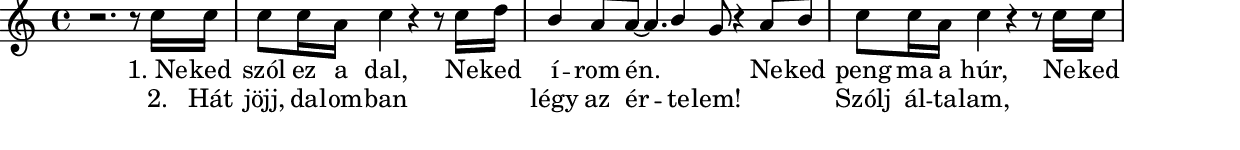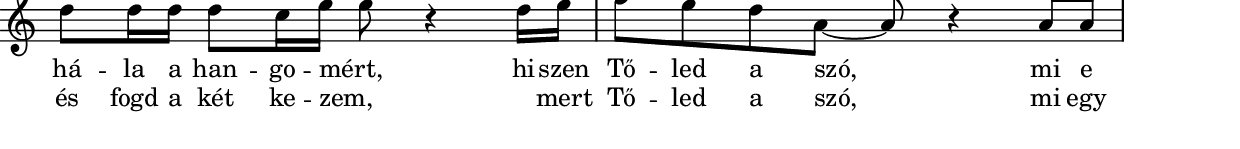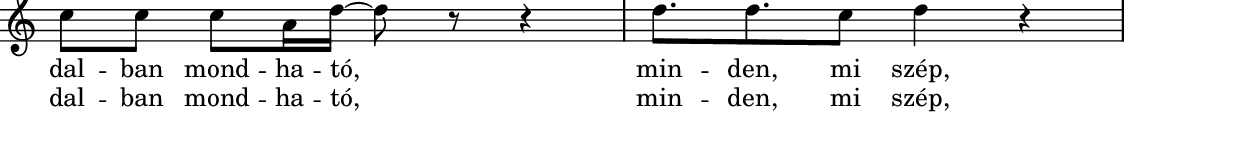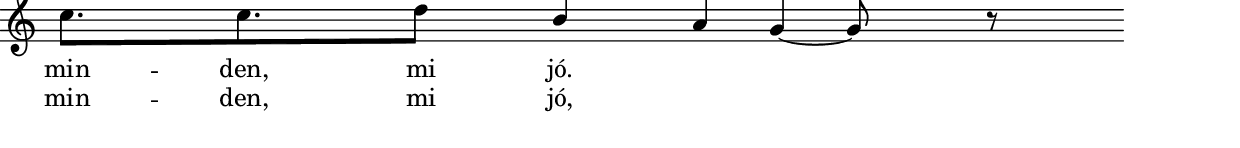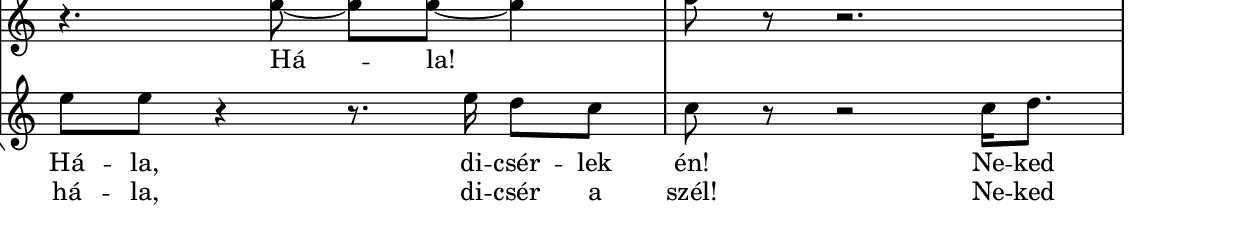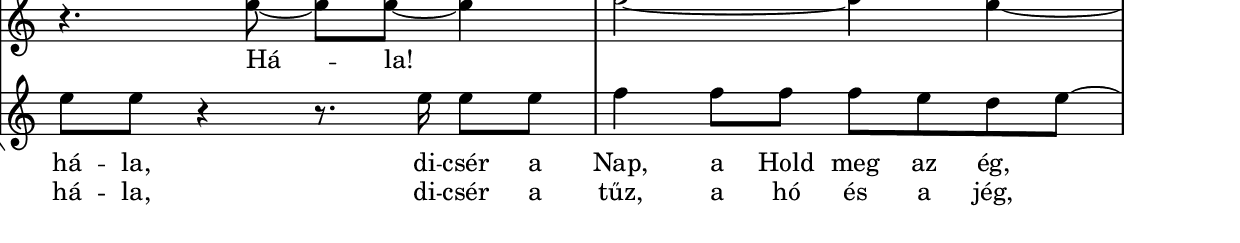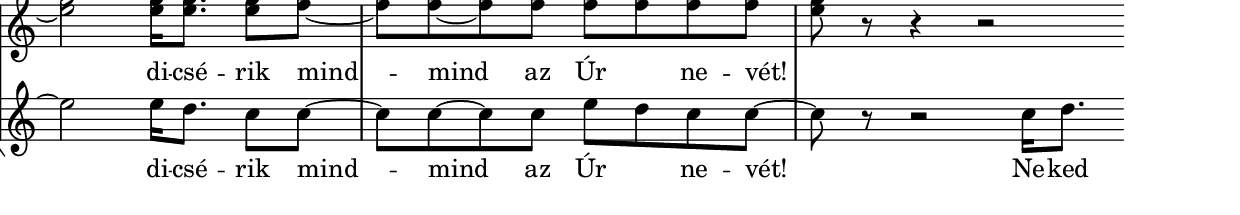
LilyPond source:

% MusicXML to Lilypond converter by Kovi

szovegAAA = \lyricmode {  "1. Ne" -- "ked" "szól" "ez" "a" "dal," "Ne" -- "ked" "í" -- "rom" "én."  \skip 4  \skip 4 "Ne" -- "ked" "peng" "ma" "a" "húr," "Ne" -- "ked" "há" -- "la" "a" "han" -- "go" -- "mért," "hi" -- "szen" "Tő" -- "led" "a" "szó," "mi" "e" "dal" -- "ban" "mond" -- "ha" -- "tó," "min" -- "den," "mi" "szép," "min" -- "den," "mi" "jó."  \skip 4  \skip 4 "Há" -- "la!"  \skip 4 "Há" -- "la!"  \skip 4  \skip 4 "di" -- "csé" -- "rik" "mind" -- "mind" "az" "Úr"  \skip 4 "ne" -- "vét!"  }

szovegAAB = \lyricmode {  "2." "Hát" "jöjj," "da" -- "lom" -- "ban"  \skip 4  \skip 4 "légy" "az" "ér" -- "te" -- "lem!"  \skip 4  \skip 4 "Szólj" "ál" -- "ta" -- "lam,"  \skip 4  \skip 4 "és" "fogd" "a" "két" "ke" -- "zem,"  \skip 4 "mert" "Tő" -- "led" "a" "szó," "mi" "egy" "dal" -- "ban" "mond" -- "ha" -- "tó," "min" -- "den," "mi" "szép," "min" -- "den," "mi" "jó,"  \skip 4  \skip 4  \skip 4  \skip 4  \skip 4  \skip 4  \skip 4  \skip 4  \skip 4  \skip 4  \skip 4  \skip 4  \skip 4  \skip 4  \skip 4  \skip 4  \skip 4  \skip 4  }

szovegBAA = \lyricmode {  "Há" -- "la," "di" -- "csér" -- "lek" "én!" "Ne" -- "ked" "há" -- "la," "di" -- "csér" "a" "Nap," "a" "Hold" "meg" "az" "ég,"  \skip 4 "di" -- "csé" -- "rik" "mind" -- "mind" "az" "Úr"  \skip 4 "ne" -- "vét!" "Ne" -- "ked"  }

szovegBAB = \lyricmode {  "há" -- "la," "di" -- "csér" "a" "szél!" "Ne" -- "ked" "há" -- "la," "di" -- "csér" "a" "tűz," "a" "hó" "és" "a" "jég,"  \skip 4  \skip 4  \skip 4  \skip 4  \skip 4  \skip 4  \skip 4  \skip 4  \skip 4  \skip 4  \skip 4  \skip 4  }

% Analyzing...
% 2 parts
% 1 Staff
% forceBassClefActive = 
melody = {
\new StaffGroup <<
% 1 Staff
% 127 notes in the part
% 1 voices

\new Staff
\new Voice {
% 127 notes
% 16 mesaures

% Measure 1
\clef "treble"
\key c \major
\time 4/4 
r2. r8 c''16 c''16 
% Measure 2
c''8 c''16 a'16 c''4 r4 r8 c''16 d''16 
% Measure 3
b'8 a'16 a'16~ a'8. b'16 g'8 r4 a'16 b'16 
% Measure 4
c''8 c''16 a'16 c''4 r4 r8 c''16 c''16 
% Measure 5
\break
d''8 d''16 d''16 d''8 c''16 e''16~ e''8 r4 d''16 e''16 
% Measure 6
f''8 e''8 d''8 a'8~ a'8 r4 a'16 a'16 
% Measure 7
c''8 c''8 c''8 a'16 d''16~ d''8 r8 r4 
% Measure 8
d''8. d''8. c''8 d''4 r4 
% Measure 9
\break
c''8. c''8. d''8 b'8 a'16 g'16~ g'8 r8 \bar ":|:" 
% Measure 10
\break
r4. <e'' g'' >8~ <e'' g'' >8 <e'' g'' >8~ <e'' g'' >4 
% Measure 11
<f'' a'' >8 r8 r2. 
% Measure 12
r4. <e'' g'' >8~ <e'' g'' >8 <e'' g'' >8~ <e'' g'' >4 
% Measure 13
<f'' a'' >2~ <f'' a'' >4 <e'' g'' >4~ 
% Measure 14
\break
<e'' g'' >2 <e'' g'' >16 <e'' g'' >8. <e'' g'' >8 <f'' a'' >8~ 
% Measure 15
<f'' a'' >8 <f'' a'' >8~ <f'' a'' >8 <f'' a'' >8 <f'' a'' >8 <f'' a'' >8 <f'' a'' >8 <f'' a'' >8 (
% Measure 16
<e'' g'' >8 )r8 r4 r2 \bar ":|" 
} % voice
\addlyrics { \szovegAAA }

\addlyrics { \szovegAAB }

% 1 Staff
% 53 notes in the part
% 1 voices

\new Staff
\new Voice {
% 53 notes
% 16 mesaures

% Measure 1
\clef "treble"
\key c \major
\time 4/4 
r1 
% Measure 2
r1 
% Measure 3
r1 
% Measure 4
r1 
% Measure 5
\break
r1 
% Measure 6
r1 
% Measure 7
r1 
% Measure 8
r1 
% Measure 9
\break
r1 \bar ":|:" 
% Measure 10
\break
e''8 e''8 r4 r8. e''16 d''8 c''8 
% Measure 11
c''8 r8 r2 c''16 d''8. 
% Measure 12
e''8 e''8 r4 r8. e''16 e''8 e''8 
% Measure 13
f''4 f''8 f''8 f''8 e''8 d''8 e''8~ 
% Measure 14
\break
e''2 e''16 d''8. c''8 c''8~ 
% Measure 15
c''8 c''8~ c''8 c''8 e''8 d''8 c''8 c''8~ 
% Measure 16
c''8 r8 r2 c''16 d''8. \bar ":|" 
} % voice
\addlyrics { \szovegBAA }

\addlyrics { \szovegBAB }

>>
} % melody


harmonies = \chordmode {
% 21 chords
\germanChords
s4 s4 s4 s4 a4:m s4 s4 s4 g4 s4 s4 s4 a4:m s4 s4 s4 g4 s8. c4 s4 s16 d4:m s4 s4 s4 a4:m s8. g4 s4 s16 d4:m s4 s4 s4 f4 s4 g4 s4 c4 s4 s4 s4 f4 s4 s4 s4 c4 s4 s4 s4 d4:m s4 g4 c4 s4 s4 a4:m s8 d4:m7 s4 s8 g4 s8 c4 s4 s4 s4 s8
}

\include "../../definitions.ly"
